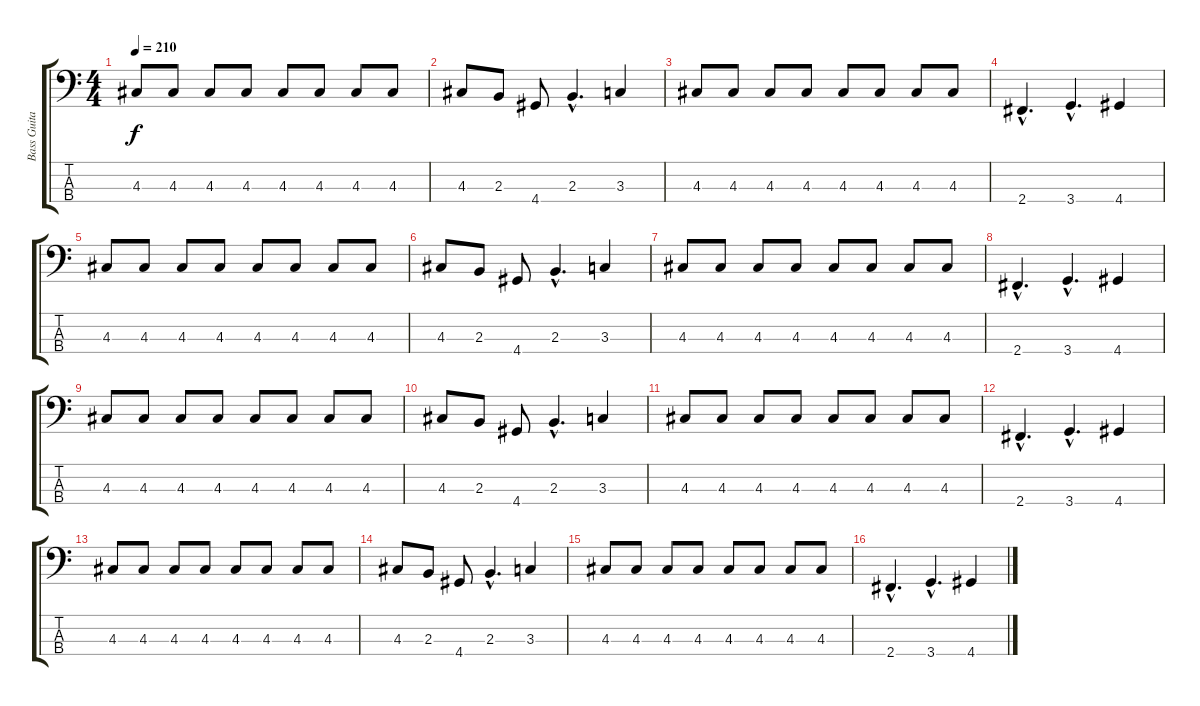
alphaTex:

\track ("Bass Guitar" "Bass Guita") {instrument electricbassfinger}
\staff {score tabs}
\tuning (G2 D2 A1 E1) {hide}
\ts (4 4)
\tempo 210
\clef f4
\ks c
4.3.8{dy f} 4.3.8 4.3.8 4.3.8 4.3.8 4.3.8 4.3.8 4.3.8 |
4.3.8 2.3.8 4.4.8 2.3{hac}.4{d} 3.3.4 |
4.3.8 4.3.8 4.3.8 4.3.8 4.3.8 4.3.8 4.3.8 4.3.8 |
2.4{hac}.4{d} 3.4{hac}.4{d} 4.4.4 |
4.3.8 4.3.8 4.3.8 4.3.8 4.3.8 4.3.8 4.3.8 4.3.8 |
4.3.8 2.3.8 4.4.8 2.3{hac}.4{d} 3.3.4 |
4.3.8 4.3.8 4.3.8 4.3.8 4.3.8 4.3.8 4.3.8 4.3.8 |
2.4{hac}.4{d} 3.4{hac}.4{d} 4.4.4 |
4.3.8 4.3.8 4.3.8 4.3.8 4.3.8 4.3.8 4.3.8 4.3.8 |
4.3.8 2.3.8 4.4.8 2.3{hac}.4{d} 3.3.4 |
4.3.8 4.3.8 4.3.8 4.3.8 4.3.8 4.3.8 4.3.8 4.3.8 |
2.4{hac}.4{d} 3.4{hac}.4{d} 4.4.4 |
4.3.8 4.3.8 4.3.8 4.3.8 4.3.8 4.3.8 4.3.8 4.3.8 |
4.3.8 2.3.8 4.4.8 2.3{hac}.4{d} 3.3.4 |
4.3.8 4.3.8 4.3.8 4.3.8 4.3.8 4.3.8 4.3.8 4.3.8 |
2.4{hac}.4{d} 3.4{hac}.4{d} 4.4.4
